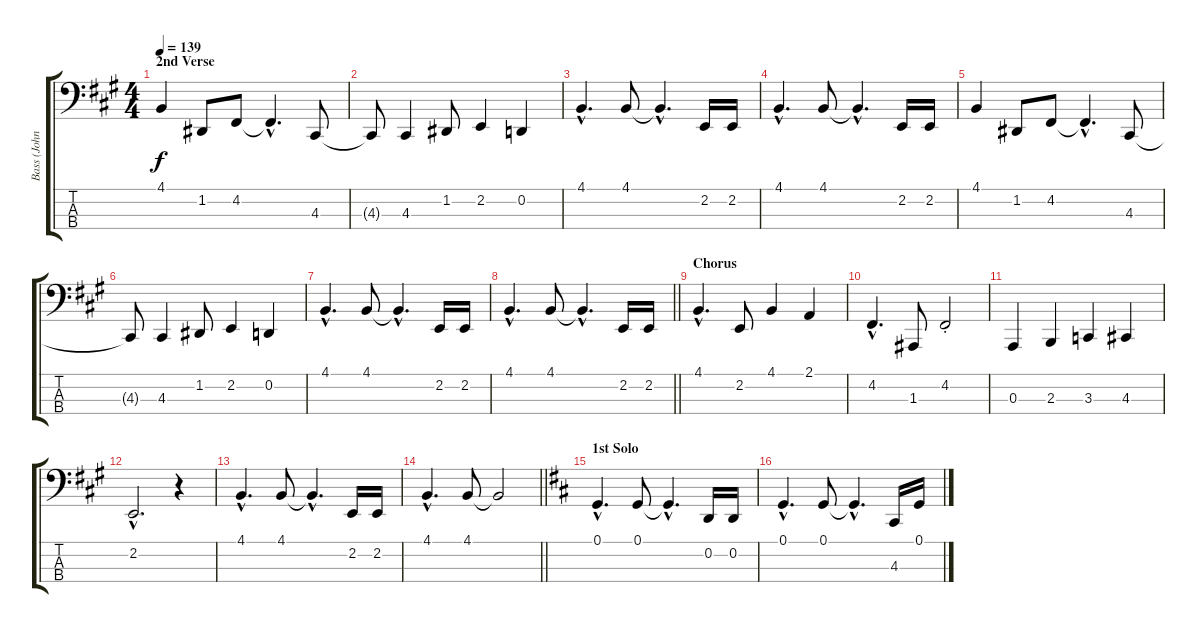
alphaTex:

\track ("Bass (John)" "Bass (John") {instrument electricbassfinger}
\staff {score tabs}
\tuning (G1 D1 A0 E0) {hide}
\ts (4 4)
\section ("" "2nd Verse")
\tempo 139
\clef f4
\ks a
4.1.4{dy f} 1.2.8 4.2.8 4.2{hac t}.4{d} 4.3.8 |
4.3{t}.8 4.3.4 1.2.8 2.2.4 0.2.4 |
4.1{hac}.4{d} 4.1.8 4.1{hac t}.4{d} 2.2.16 2.2.16 |
4.1{hac}.4{d} 4.1.8 4.1{hac t}.4{d} 2.2.16 2.2.16 |
4.1.4 1.2.8 4.2.8 4.2{hac t}.4{d} 4.3.8 |
4.3{t}.8 4.3.4 1.2.8 2.2.4 0.2.4 |
4.1{hac}.4{d} 4.1.8 4.1{hac t}.4{d} 2.2.16 2.2.16 |
\barLineRight lightlight
4.1{hac}.4{d} 4.1.8 4.1{hac t}.4{d} 2.2.16 2.2.16 |
\section ("" "Chorus")
4.1{hac}.4{d} 2.2.8 4.1.4 2.1.4 |
4.2{hac}.4{d} 1.3.8 4.2{st}.2 |
0.3.4 2.3.4 3.3.4 4.3.4 |
2.2{hac}.2{d} r.4 |
4.1{hac}.4{d} 4.1.8 4.1{hac t}.4{d} 2.2.16 2.2.16 |
\barLineRight lightlight
4.1{hac}.4{d} 4.1.8 4.1{t}.2 |
\section ("" "1st Solo")
\ks d
0.1{hac}.4{d} 0.1.8 0.1{hac t}.4{d} 0.2.16 0.2.16 |
0.1{hac}.4{d} 0.1.8 0.1{hac t}.4{d} 4.3.16 0.1.16
